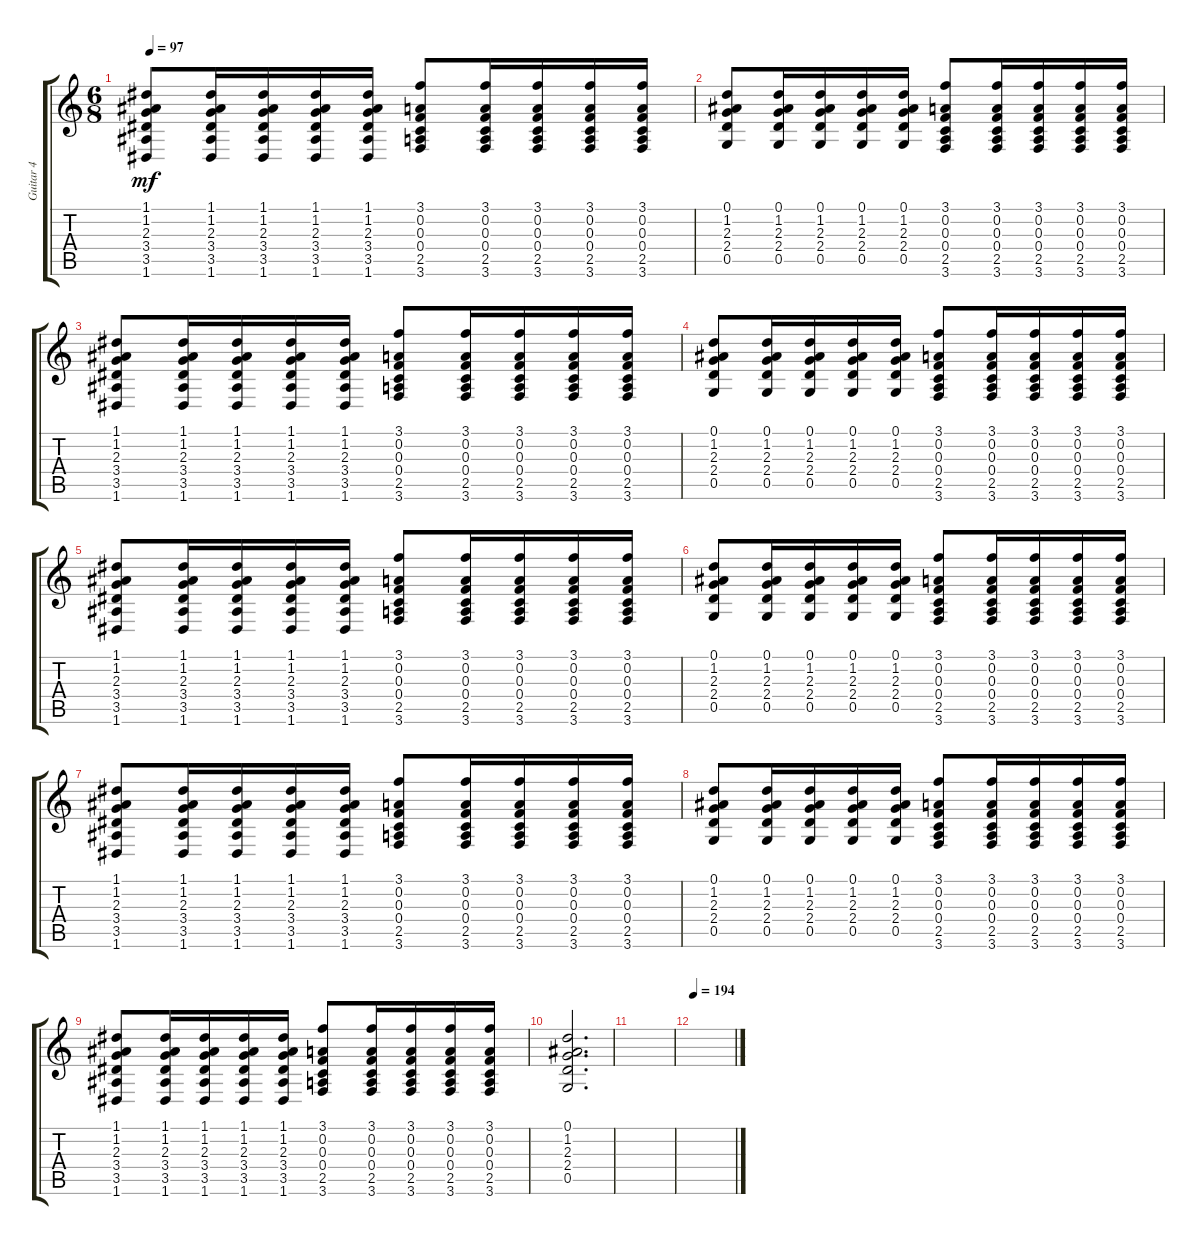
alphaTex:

\track ("Guitar 4" "Guitar 4") {instrument acousticguitarsteel}
\staff {score tabs}
\tuning (D4 A3 F3 C3 G2 D2) {hide}
\ts (6 8)
\tempo 97
\clef g2
\ks c
(1.1 1.2 2.3 3.4 3.5 1.6).8{dy mf} (1.1 1.2 2.3 3.4 3.5 1.6).16 (1.1 1.2 2.3 3.4 3.5 1.6).16 (1.1 1.2 2.3 3.4 3.5 1.6).16 (1.1 1.2 2.3 3.4 3.5 1.6).16 (3.1 0.2 0.3 0.4 2.5 3.6).8 (3.1 0.2 0.3 0.4 2.5 3.6).16 (3.1 0.2 0.3 0.4 2.5 3.6).16 (3.1 0.2 0.3 0.4 2.5 3.6).16 (3.1 0.2 0.3 0.4 2.5 3.6).16 |
(0.1 1.2 2.3 2.4 0.5).8 (0.1 1.2 2.3 2.4 0.5).16 (0.1 1.2 2.3 2.4 0.5).16 (0.1 1.2 2.3 2.4 0.5).16 (0.1 1.2 2.3 2.4 0.5).16 (3.1 0.2 0.3 0.4 2.5 3.6).8 (3.1 0.2 0.3 0.4 2.5 3.6).16 (3.1 0.2 0.3 0.4 2.5 3.6).16 (3.1 0.2 0.3 0.4 2.5 3.6).16 (3.1 0.2 0.3 0.4 2.5 3.6).16 |
(1.1 1.2 2.3 3.4 3.5 1.6).8 (1.1 1.2 2.3 3.4 3.5 1.6).16 (1.1 1.2 2.3 3.4 3.5 1.6).16 (1.1 1.2 2.3 3.4 3.5 1.6).16 (1.1 1.2 2.3 3.4 3.5 1.6).16 (3.1 0.2 0.3 0.4 2.5 3.6).8 (3.1 0.2 0.3 0.4 2.5 3.6).16 (3.1 0.2 0.3 0.4 2.5 3.6).16 (3.1 0.2 0.3 0.4 2.5 3.6).16 (3.1 0.2 0.3 0.4 2.5 3.6).16 |
(0.1 1.2 2.3 2.4 0.5).8 (0.1 1.2 2.3 2.4 0.5).16 (0.1 1.2 2.3 2.4 0.5).16 (0.1 1.2 2.3 2.4 0.5).16 (0.1 1.2 2.3 2.4 0.5).16 (3.1 0.2 0.3 0.4 2.5 3.6).8 (3.1 0.2 0.3 0.4 2.5 3.6).16 (3.1 0.2 0.3 0.4 2.5 3.6).16 (3.1 0.2 0.3 0.4 2.5 3.6).16 (3.1 0.2 0.3 0.4 2.5 3.6).16 |
(1.1 1.2 2.3 3.4 3.5 1.6).8 (1.1 1.2 2.3 3.4 3.5 1.6).16 (1.1 1.2 2.3 3.4 3.5 1.6).16 (1.1 1.2 2.3 3.4 3.5 1.6).16 (1.1 1.2 2.3 3.4 3.5 1.6).16 (3.1 0.2 0.3 0.4 2.5 3.6).8 (3.1 0.2 0.3 0.4 2.5 3.6).16 (3.1 0.2 0.3 0.4 2.5 3.6).16 (3.1 0.2 0.3 0.4 2.5 3.6).16 (3.1 0.2 0.3 0.4 2.5 3.6).16 |
(0.1 1.2 2.3 2.4 0.5).8 (0.1 1.2 2.3 2.4 0.5).16 (0.1 1.2 2.3 2.4 0.5).16 (0.1 1.2 2.3 2.4 0.5).16 (0.1 1.2 2.3 2.4 0.5).16 (3.1 0.2 0.3 0.4 2.5 3.6).8 (3.1 0.2 0.3 0.4 2.5 3.6).16 (3.1 0.2 0.3 0.4 2.5 3.6).16 (3.1 0.2 0.3 0.4 2.5 3.6).16 (3.1 0.2 0.3 0.4 2.5 3.6).16 |
(1.1 1.2 2.3 3.4 3.5 1.6).8 (1.1 1.2 2.3 3.4 3.5 1.6).16 (1.1 1.2 2.3 3.4 3.5 1.6).16 (1.1 1.2 2.3 3.4 3.5 1.6).16 (1.1 1.2 2.3 3.4 3.5 1.6).16 (3.1 0.2 0.3 0.4 2.5 3.6).8 (3.1 0.2 0.3 0.4 2.5 3.6).16 (3.1 0.2 0.3 0.4 2.5 3.6).16 (3.1 0.2 0.3 0.4 2.5 3.6).16 (3.1 0.2 0.3 0.4 2.5 3.6).16 |
(0.1 1.2 2.3 2.4 0.5).8 (0.1 1.2 2.3 2.4 0.5).16 (0.1 1.2 2.3 2.4 0.5).16 (0.1 1.2 2.3 2.4 0.5).16 (0.1 1.2 2.3 2.4 0.5).16 (3.1 0.2 0.3 0.4 2.5 3.6).8 (3.1 0.2 0.3 0.4 2.5 3.6).16 (3.1 0.2 0.3 0.4 2.5 3.6).16 (3.1 0.2 0.3 0.4 2.5 3.6).16 (3.1 0.2 0.3 0.4 2.5 3.6).16 |
(1.1 1.2 2.3 3.4 3.5 1.6).8 (1.1 1.2 2.3 3.4 3.5 1.6).16 (1.1 1.2 2.3 3.4 3.5 1.6).16 (1.1 1.2 2.3 3.4 3.5 1.6).16 (1.1 1.2 2.3 3.4 3.5 1.6).16 (3.1 0.2 0.3 0.4 2.5 3.6).8 (3.1 0.2 0.3 0.4 2.5 3.6).16 (3.1 0.2 0.3 0.4 2.5 3.6).16 (3.1 0.2 0.3 0.4 2.5 3.6).16 (3.1 0.2 0.3 0.4 2.5 3.6).16 |
(0.1 1.2 2.3 2.4 0.5).2{d} |
|
\tempo 194
